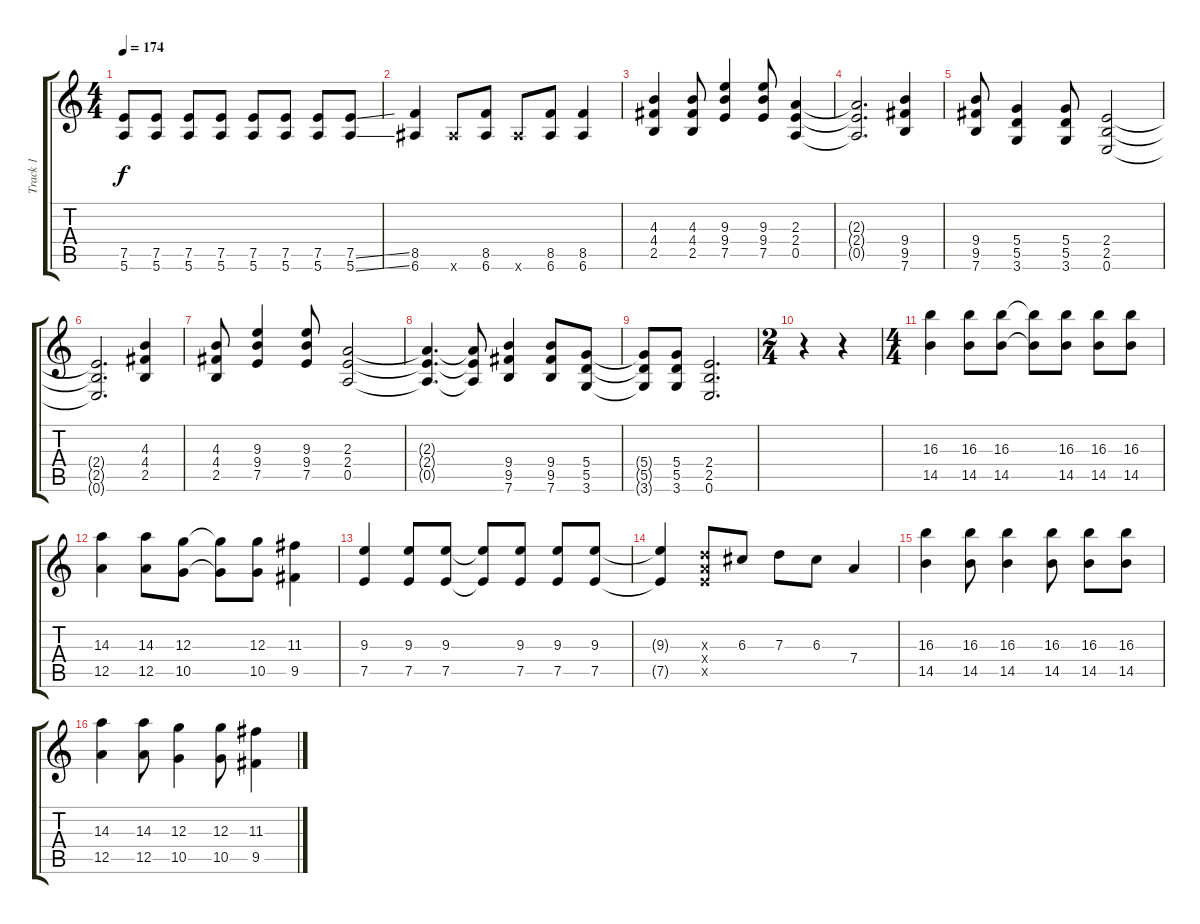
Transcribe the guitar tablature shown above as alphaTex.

\track ("Track 1" "Track 1") {instrument acousticguitarsteel}
\staff {score tabs}
\tuning (E4 B3 G3 D3 A2 E2) {hide}
\ts (4 4)
\tempo 174
\clef g2
\ks c
(7.5 5.6).8{dy f} (7.5 5.6).8 (7.5 5.6).8 (7.5 5.6).8 (7.5 5.6).8 (7.5 5.6).8 (7.5 5.6).8 (7.5{ss} 5.6{ss}).8 |
(8.5 6.6).4 6.6{x}.8 (8.5 6.6).8 6.6{x}.8 (8.5 6.6).8 (8.5 6.6).4 |
(4.3 4.4 2.5).4 (4.3 4.4 2.5).8 (9.3 9.4 7.5).4 (9.3 9.4 7.5).8 (2.3 2.4 0.5).4 |
(2.3{t} 2.4{t} 0.5{t}).2{d} (9.4 9.5 7.6).4 |
(9.4 9.5 7.6).8 (5.4 5.5 3.6).4 (5.4 5.5 3.6).8 (2.4 2.5 0.6).2 |
(2.4{t} 2.5{t} 0.6{t}).2{d} (4.3 4.4 2.5).4 |
(4.3 4.4 2.5).8 (9.3 9.4 7.5).4 (9.3 9.4 7.5).8 (2.3 2.4 0.5).2 |
(2.3{t} 2.4{t} 0.5{t}).4{d} (2.3{t} 2.4{t} 0.5{t}).8 (9.4 9.5 7.6).4 (9.4 9.5 7.6).8 (5.4 5.5 3.6).8 |
(5.4{t} 5.5{t} 3.6{t}).8 (5.4 5.5 3.6).8 (2.4 2.5 0.6).2{d} |
\ts (2 4)
r.4 r.4 |
\ts (4 4)
(16.3 14.5).4 (16.3 14.5).8 (16.3 14.5).8 (16.3{t} 14.5{t}).8 (16.3 14.5).8 (16.3 14.5).8 (16.3 14.5).8 |
(14.3 12.5).4 (14.3 12.5).8 (12.3 10.5).8 (12.3{t} 10.5{t}).8 (12.3 10.5).8 (11.3 9.5).4 |
(9.3 7.5).4 (9.3 7.5).8 (9.3 7.5).8 (9.3{t} 7.5{t}).8 (9.3 7.5).8 (9.3 7.5).8 (9.3 7.5).8 |
(9.3{t} 7.5{t}).4 (7.3{x} 7.4{x} 7.5{x}).8 6.3.8 7.3.8 6.3.8 7.4.4 |
(16.3 14.5).4 (16.3 14.5).8 (16.3 14.5).4 (16.3 14.5).8 (16.3 14.5).8 (16.3 14.5).8 |
(14.3 12.5).4 (14.3 12.5).8 (12.3 10.5).4 (12.3 10.5).8 (11.3 9.5).4
